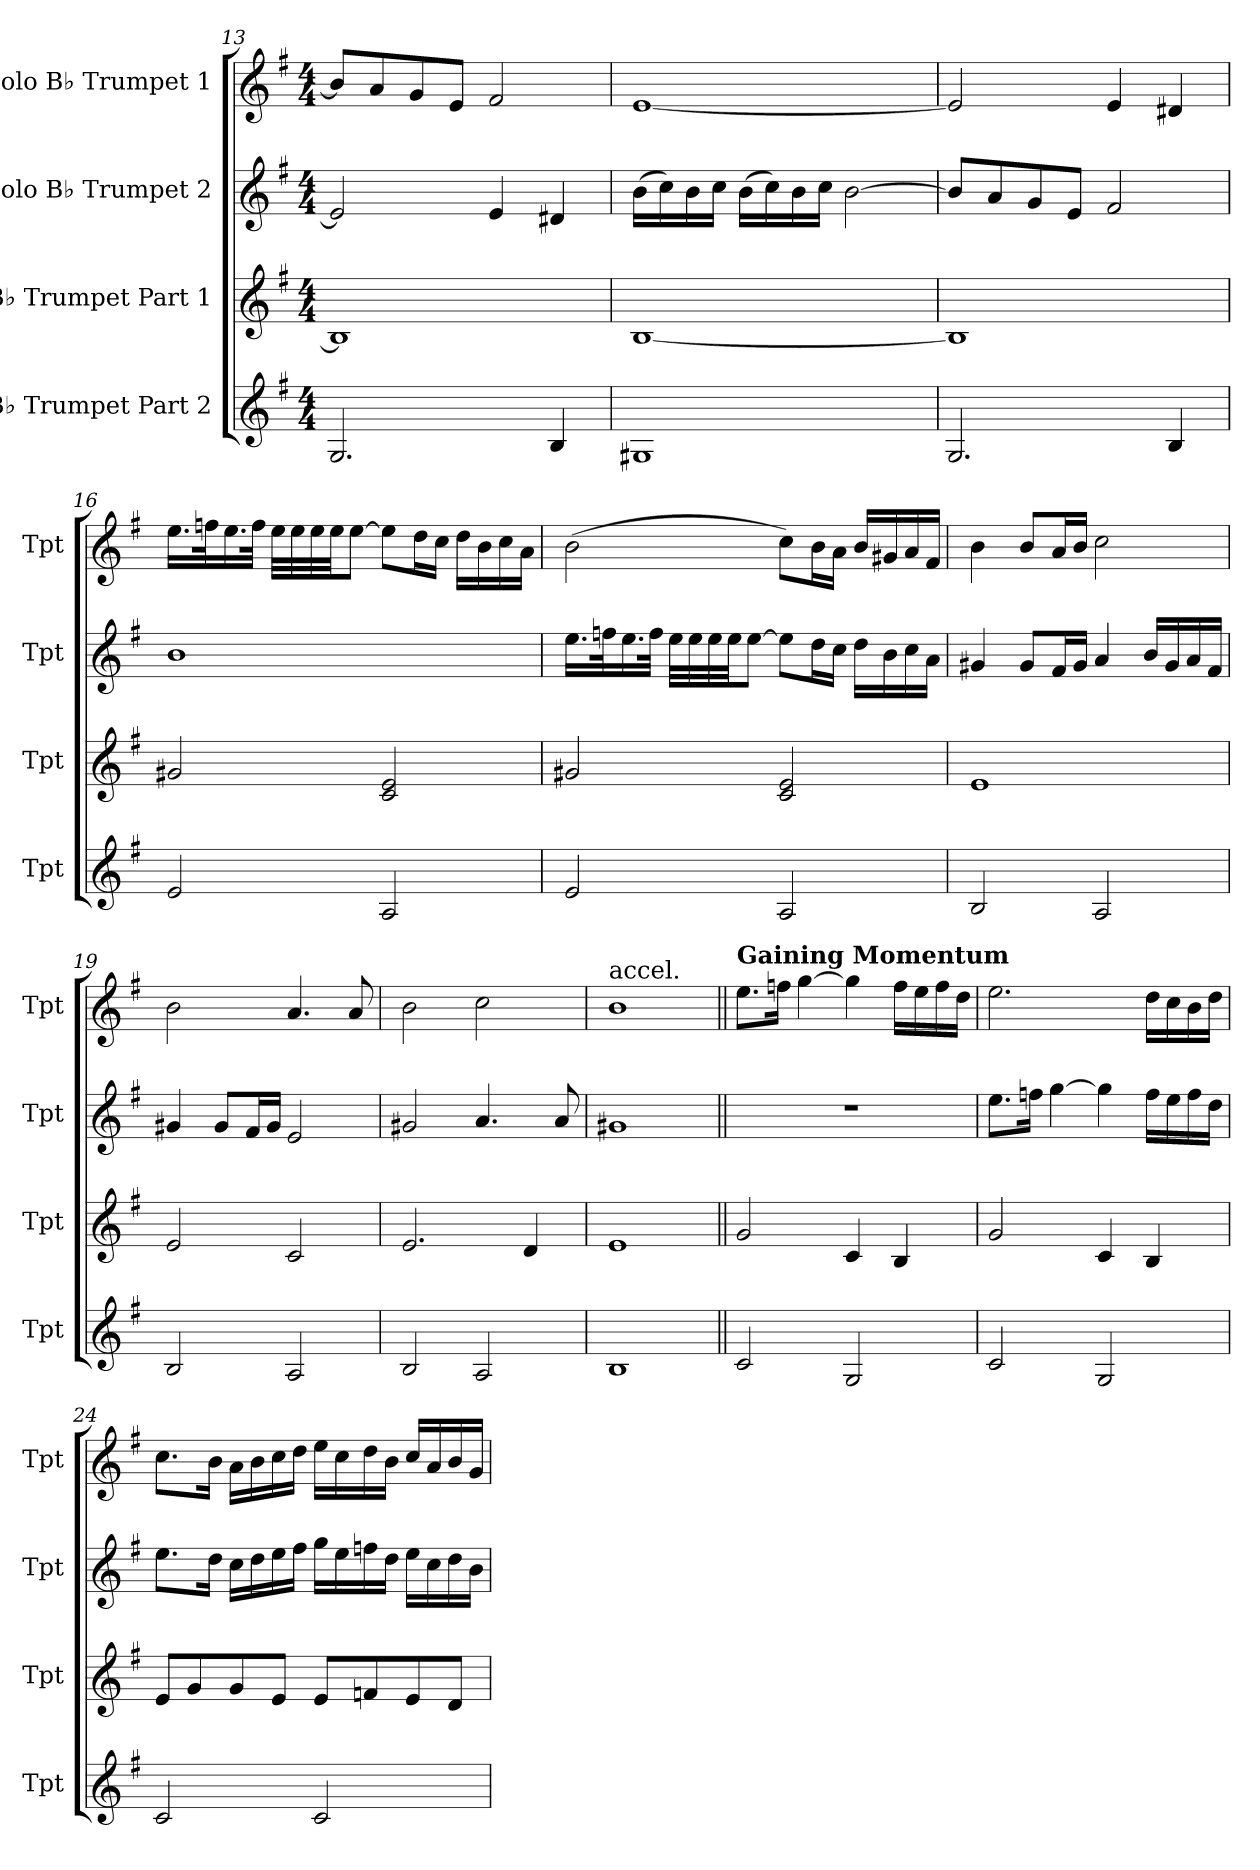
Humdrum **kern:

**kern	**kern	**kern	**kern
*part4	*part3	*part2	*part1
*staff4	*staff3	*staff2	*staff1
*I"B♭ Trumpet Part 2	*I"B♭ Trumpet Part 1	*I"Solo B♭ Trumpet 2	*I"Solo B♭ Trumpet 1
*I'Tpt	*I'Tpt	*I'Tpt	*I'Tpt
*clefG2	*clefG2	*clefG2	*clefG2
*ITrd1c2	*ITrd1c2	*ITrd1c2	*ITrd1c2
*k[b-]	*k[b-]	*k[b-]	*k[b-]
*M4/4	*M4/4	*M4/4	*M4/4
=13	=13	=13	=13
2.F/	1A]	2d/]	8a/L]
.	.	.	8g/
.	.	.	8f/
.	.	.	8d/J
.	.	4d/	2e/
4A/	.	4c#X/	.
=14	=14	=14	=14
1F#X	[1A	(16a\LL	[1d
.	.	16b-\)	.
.	.	16a\	.
.	.	16b-\JJ	.
.	.	(16a\LL	.
.	.	16b-\)	.
.	.	16a\	.
.	.	16b-\JJ	.
.	.	[2a\	.
=15	=15	=15	=15
2.F/	1A]	8a/L]	2d/]
.	.	8g/	.
.	.	8f/	.
.	.	8d/J	.
.	.	2e/	4d/
4A/	.	.	4c#X/
!!LO:PB:g=z
=16	=16	=16	=16
2d/	2f#X/	1a	16.dd\LL
.	.	.	32ee-X\K
.	.	.	16.dd\
.	.	.	32ee-\JJk
.	.	.	32dd\LLL
.	.	.	32dd\
.	.	.	32dd\
.	.	.	32dd\JJ
.	.	.	[8dd\J
2G/	2B-/ 2d/	.	8dd\L]
.	.	.	16cc\L
.	.	.	16b-\JJ
.	.	.	16cc\LL
.	.	.	16a\
.	.	.	16b-\
.	.	.	16g\JJ
=17	=17	=17	=17
2d/	2f#X/	16.dd\LL	(2a\
.	.	32ee-X\K	.
.	.	16.dd\	.
.	.	32ee-\JJk	.
.	.	32dd\LLL	.
.	.	32dd\	.
.	.	32dd\	.
.	.	32dd\JJ	.
.	.	[8dd\J	.
2G/	2B-/ 2d/	8dd\L]	8b-\L)
.	.	16cc\L	16a\L
.	.	16b-\JJ	16g\JJ
.	.	16cc\LL	16a/LL
.	.	16a\	16f#X/
.	.	16b-\	16g/
.	.	16g\JJ	16e/JJ
=18	=18	=18	=18
2A/	1d	4f#X/	4a\
.	.	8f#/L	8a/L
.	.	16e/L	16g/L
.	.	16f#/JJ	16a/JJ
2G/	.	4g/	2b-\
.	.	16a/LL	.
.	.	16f#/	.
.	.	16g/	.
.	.	16e/JJ	.
!!LO:LB:g=z
=19	=19	=19	=19
2A/	2d/	4f#X/	2a\
.	.	8f#/L	.
.	.	16e/L	.
.	.	16f#/JJ	.
2G/	2B-/	2d/	4.g/
.	.	.	8g/
=20	=20	=20	=20
2A/	2.d/	2f#X/	2a\
2G/	.	4.g/	2b-\
.	4c/	.	.
.	.	8g/	.
=21	=21	=21	=21
!	!	!	!LO:TX:a:t=accel.
1A	1d	1f#X	1a
=22||	=22||	=22||	=22||
!	!	!	!LO:TX:a:B:t=Gaining Momentum
2B-/	2f/	1r	8.dd\L
.	.	.	16ee-X\Jk
.	.	.	[4ff\
2F/	4B-/	.	4ff\]
.	4A/	.	16ee-\LL
.	.	.	16dd\
.	.	.	16ee-\
.	.	.	16cc\JJ
=23	=23	=23	=23
2B-/	2f/	8.dd\L	2.dd\
.	.	16ee-X\Jk	.
.	.	[4ff\	.
2F/	4B-/	4ff\]	.
.	4A/	16ee-\LL	16cc\LL
.	.	16dd\	16b-\
.	.	16ee-\	16a\
.	.	16cc\JJ	16cc\JJ
!!LO:LB:g=z
=24	=24	=24	=24
2B-/	8d/L	8.dd\L	8.b-\L
.	8f/	.	.
.	.	16cc\Jk	16a\Jk
.	8f/	16b-\LL	16g\LL
.	.	16cc\	16a\
.	8d/J	16dd\	16b-\
.	.	16ee\JJ	16cc\JJ
2B-/	8d/L	16ff\LL	16dd\LL
.	.	16dd\	16b-\
.	8e-X/	16ee-X\	16cc\
.	.	16cc\JJ	16a\JJ
.	8d/	16dd\LL	16b-/LL
.	.	16b-\	16g/
.	8c/J	16cc\	16a/
.	.	16a\JJ	16f/JJ
=	=	=	=
*-	*-	*-	*-
